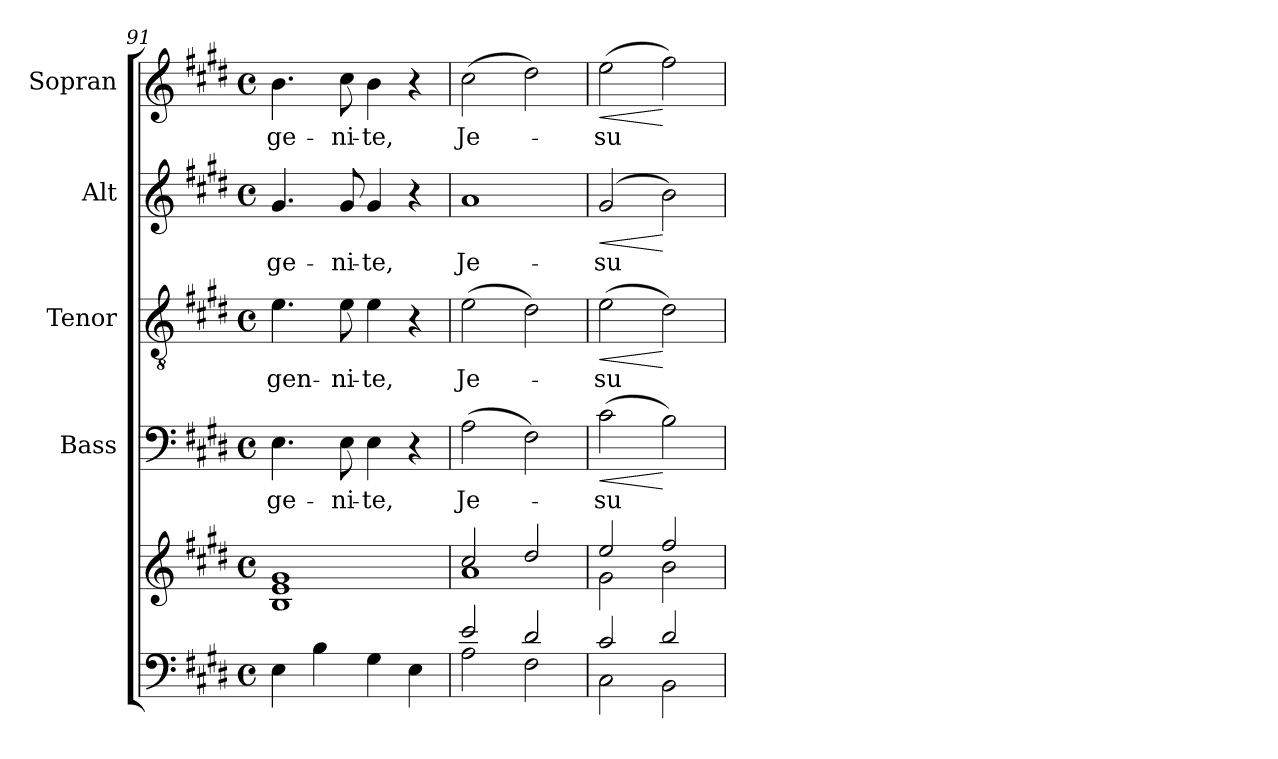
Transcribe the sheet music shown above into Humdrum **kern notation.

**kern	**kern	**kern	**text	**dynam	**kern	**text	**dynam	**kern	**text	**dynam	**kern	**text	**dynam
*part5	*part5	*part4	*part4	*part4	*part3	*part3	*part3	*part2	*part2	*part2	*part1	*part1	*part1
*staff6	*staff5	*staff4	*staff4	*staff4	*staff3	*staff3	*staff3	*staff2	*staff2	*staff2	*staff1	*staff1	*staff1
*	*	*I"Bass	*	*	*I"Tenor	*	*	*I"Alt	*	*	*I"Sopran	*	*
*	*	*I'B.	*	*	*I'T.	*	*	*I'A.	*	*	*I'S.	*	*
!!LO:PB:g=z
*clefF4	*clefG2	*clefF4	*	*	*clefGv2	*	*	*clefG2	*	*	*clefG2	*	*
*k[f#c#g#d#]	*k[f#c#g#d#]	*k[f#c#g#d#]	*	*	*k[f#c#g#d#]	*	*	*k[f#c#g#d#]	*	*	*k[f#c#g#d#]	*	*
*E:	*E:	*E:	*	*	*E:	*	*	*E:	*	*	*E:	*	*
*M4/4	*M4/4	*M4/4	*	*	*M4/4	*	*	*M4/4	*	*	*M4/4	*	*
*met(c)	*met(c)	*met(c)	*	*	*met(c)	*	*	*met(c)	*	*	*met(c)	*	*
=91	=91	=91	=91	=91	=91	=91	=91	=91	=91	=91	=91	=91	=91
!	!	!	!LO:LY:b	!	!	!LO:LY:b	!	!	!LO:LY:b	!	!	!LO:LY:b	!
4E\	1B 1e 1g#	4.E\	-ge-	.	4.e\	-gen-	.	4.g#/	-ge-	.	4.b\	-ge-	.
4B\	.	.	.	.	.	.	.	.	.	.	.	.	.
!	!	!	!LO:LY:b	!	!	!LO:LY:b	!	!	!LO:LY:b	!	!	!LO:LY:b	!
.	.	8E\	-ni-	.	8e\	-ni-	.	8g#/	-ni-	.	8cc#\	-ni-	.
!	!	!	!LO:LY:b	!	!	!LO:LY:b	!	!	!LO:LY:b	!	!	!LO:LY:b	!
4G#\	.	4E\	-te,	.	4e\	-te,	.	4g#/	-te,	.	4b\	-te,	.
4E\	.	4r	.	.	4r	.	.	4r	.	.	4r	.	.
=92	=92	=92	=92	=92	=92	=92	=92	=92	=92	=92	=92	=92	=92
*^	*^	*	*	*	*	*	*	*	*	*	*	*	*
!	!	!	!	!	!LO:LY:b	!	!	!LO:LY:b	!	!	!LO:LY:b	!	!	!LO:LY:b	!
2e/	2A\	2cc#/	1a	(>2A\	Je-	.	(>2e\	Je-	.	1a	Je-	.	(>2cc#\	Je-	.
2d#/	2F#\	2dd#/	.	2F#\)	.	.	2d#\)	.	.	.	.	.	2dd#\)	.	.
=93	=93	=93	=93	=93	=93	=93	=93	=93	=93	=93	=93	=93	=93	=93	=93
!	!	!	!	!	!LO:LY:b	!LO:HP:b	!	!LO:LY:b	!LO:HP:b	!	!LO:LY:b	!LO:HP:b	!	!LO:LY:b	!LO:HP:b
2c#/	2C#\	2ee/	2g#\	(>2c#\	-su	<	(>2e\	-su	<	(2g#/	-su	<	(>2ee\	-su	<
2d#/	2BB\	2ff#/	2b\	2B\)	.	[	2d#\)	.	[	2b\)	.	[	2ff#\)	.	[
*v	*v	*	*	*	*	*	*	*	*	*	*	*	*	*	*
*	*v	*v	*	*	*	*	*	*	*	*	*	*	*	*
=	=	=	=	=	=	=	=	=	=	=	=	=	=
*-	*-	*-	*-	*-	*-	*-	*-	*-	*-	*-	*-	*-	*-
